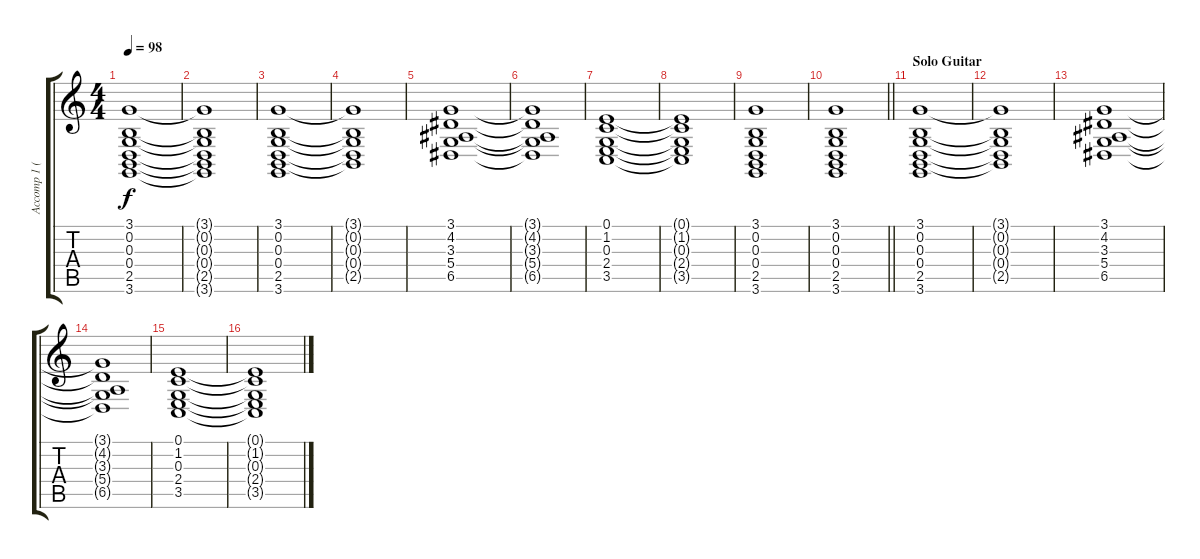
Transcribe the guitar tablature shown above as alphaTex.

\track ("Accomp 1 (Ld2)" "Accomp 1 (") {instrument lead2sawtooth}
\staff {score tabs}
\tuning (E4 B3 G3 D3 A2 E2) {hide}
\ts (4 4)
\tempo 98
\clef g2
\ks c
(3.1 0.2 0.3 0.4 2.5 3.6).1{dy f} |
(3.1{t} 0.2{t} 0.3{t} 0.4{t} 2.5{t} 3.6{t}).1 |
(3.1 0.2 0.3 0.4 2.5 3.6).1 |
(3.1{t} 0.2{t} 0.3{t} 0.4{t} 2.5{t}).1 |
(3.1 4.2 3.3 5.4 6.5).1 |
(3.1{t} 4.2{t} 3.3{t} 5.4{t} 6.5{t}).1 |
(0.1 1.2 0.3 2.4 3.5).1 |
(0.1{t} 1.2{t} 0.3{t} 2.4{t} 3.5{t}).1 |
(3.1 0.2 0.3 0.4 2.5 3.6).1 |
\barLineRight lightlight
(3.1 0.2 0.3 0.4 2.5 3.6).1 |
\section ("" "Solo Guitar")
(3.1 0.2 0.3 0.4 2.5 3.6).1 |
(3.1{t} 0.2{t} 0.3{t} 0.4{t} 2.5{t}).1 |
(3.1 4.2 3.3 5.4 6.5).1 |
(3.1{t} 4.2{t} 3.3{t} 5.4{t} 6.5{t}).1 |
(0.1 1.2 0.3 2.4 3.5).1 |
(0.1{t} 1.2{t} 0.3{t} 2.4{t} 3.5{t}).1
